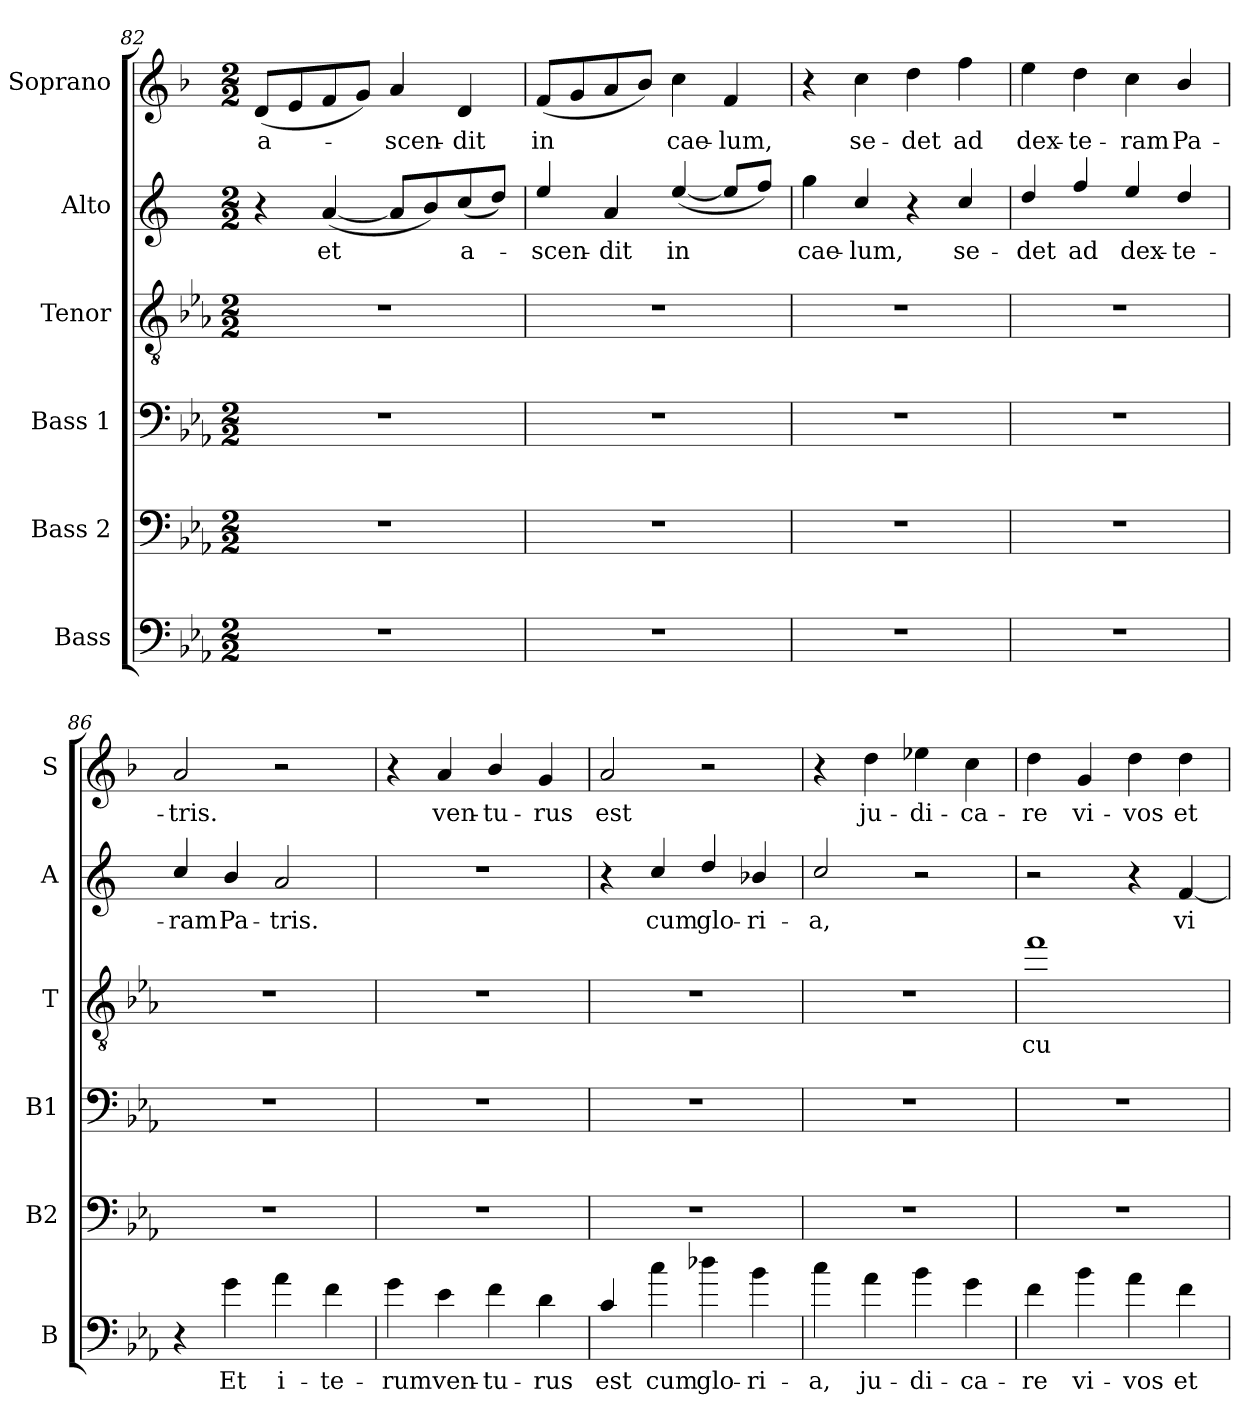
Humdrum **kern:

**kern	**text	**kern	**kern	**kern	**text	**kern	**text	**kern	**text
*part6	*part6	*part5	*part4	*part3	*part3	*part2	*part2	*part1	*part1
*staff6	*staff6	*staff5	*staff4	*staff3	*staff3	*staff2	*staff2	*staff1	*staff1
*I"Bass	*	*I"Bass 2	*I"Bass 1	*I"Tenor	*	*I"Alto	*	*I"Soprano	*
*I'B	*	*I'B2	*I'B1	*I'T	*	*I'A	*	*I'S	*
!!LO:LB:g=z
*clefF4	*	*clefF4	*clefF4	*clefGv2	*	*clefG2	*	*clefG2	*
*ITrd12c21	*	*ITrd12c21	*ITrd12c21	*ITrd8c14	*	*ITrd5c9	*	*ITrd1c2	*
*k[b-e-a-]	*	*k[b-e-a-]	*k[b-e-a-]	*k[b-e-a-]	*	*k[b-e-a-]	*	*k[b-e-a-]	*
*c:	*	*c:	*c:	*c:	*	*c:	*	*c:	*
*M2/2	*	*M2/2	*M2/2	*M2/2	*	*M2/2	*	*M2/2	*
=82	=82	=82	=82	=82	=82	=82	=82	=82	=82
!	!	!	!	!	!	!	!	!	!LO:LY:b
1r	.	1r	1r	1r	.	4r	.	(<8c/L	a-
.	.	.	.	.	.	.	.	8d/	.
!	!	!	!	!	!	!	!LO:LY:b	!	!
.	.	.	.	.	.	(<[4c/	et	8e-/	.
.	.	.	.	.	.	.	.	8f/J)	.
!	!	!	!	!	!	!	!	!	!LO:LY:b
.	.	.	.	.	.	8c/L]	.	4g/	-scen-
.	.	.	.	.	.	8d/)	.	.	.
!	!	!	!	!	!	!	!LO:LY:b	!	!LO:LY:b
.	.	.	.	.	.	(<8e-/	a-	4c/	-dit
.	.	.	.	.	.	8f/J)	.	.	.
=83	=83	=83	=83	=83	=83	=83	=83	=83	=83
!	!	!	!	!	!	!	!LO:LY:b	!	!LO:LY:b
1r	.	1r	1r	1r	.	4g/	-scen-	(<8e-/L	in
.	.	.	.	.	.	.	.	8f/	.
!	!	!	!	!	!	!	!LO:LY:b	!	!
.	.	.	.	.	.	4c/	-dit	8g/	.
.	.	.	.	.	.	.	.	8a-/J)	.
!	!	!	!	!	!	!	!LO:LY:b	!	!LO:LY:b
.	.	.	.	.	.	(<[4g/	in	4b-\	cae-
!	!	!	!	!	!	!	!	!	!LO:LY:b
.	.	.	.	.	.	8g/L]	.	4e-/	-lum,
.	.	.	.	.	.	8a-/J)	.	.	.
=84	=84	=84	=84	=84	=84	=84	=84	=84	=84
!	!	!	!	!	!	!	!LO:LY:b	!	!
1r	.	1r	1r	1r	.	4b-\	cae-	4r	.
!	!	!	!	!	!	!	!LO:LY:b	!	!LO:LY:b
.	.	.	.	.	.	4e-/	-lum,	4b-\	se-
!	!	!	!	!	!	!	!	!	!LO:LY:b
.	.	.	.	.	.	4r	.	4cc\	-det
!	!	!	!	!	!	!	!LO:LY:b	!	!LO:LY:b
.	.	.	.	.	.	4e-/	se-	4ee-\	ad
=85	=85	=85	=85	=85	=85	=85	=85	=85	=85
!	!	!	!	!	!	!	!LO:LY:b	!	!LO:LY:b
1r	.	1r	1r	1r	.	4f/	-det	4dd\	dex-
!	!	!	!	!	!	!	!LO:LY:b	!	!LO:LY:b
.	.	.	.	.	.	4a-/	ad	4cc\	-te-
!	!	!	!	!	!	!	!LO:LY:b	!	!LO:LY:b
.	.	.	.	.	.	4g/	dex-	4b-\	-ram
!	!	!	!	!	!	!	!LO:LY:b	!	!LO:LY:b
.	.	.	.	.	.	4f/	-te-	4a-/	Pa-
=86	=86	=86	=86	=86	=86	=86	=86	=86	=86
!	!	!	!	!	!	!	!LO:LY:b	!	!LO:LY:b
4r	.	1r	1r	1r	.	4e-/	-ram	2g/	-tris.
!	!LO:LY:b	!	!	!	!	!	!LO:LY:b	!	!
4G\	Et	.	.	.	.	4d/	Pa-	.	.
!	!LO:LY:b	!	!	!	!	!	!LO:LY:b	!	!
4A-\	i-	.	.	.	.	2c/	-tris.	2r	.
!	!LO:LY:b	!	!	!	!	!	!	!	!
4F\	-te-	.	.	.	.	.	.	.	.
=87	=87	=87	=87	=87	=87	=87	=87	=87	=87
!	!LO:LY:b	!	!	!	!	!	!	!	!
4G\	-rum	1r	1r	1r	.	1r	.	4r	.
!	!LO:LY:b	!	!	!	!	!	!	!	!LO:LY:b
4E-\	ven-	.	.	.	.	.	.	4g/	ven-
!	!LO:LY:b	!	!	!	!	!	!	!	!LO:LY:b
4F\	-tu-	.	.	.	.	.	.	4a-/	-tu-
!	!LO:LY:b	!	!	!	!	!	!	!	!LO:LY:b
4D\	-rus	.	.	.	.	.	.	4f/	-rus
=88	=88	=88	=88	=88	=88	=88	=88	=88	=88
!	!LO:LY:b	!	!	!	!	!	!	!	!LO:LY:b
4C/	est	1r	1r	1r	.	4r	.	2g/	est
!	!LO:LY:b	!	!	!	!	!	!LO:LY:b	!	!
4c\	cum	.	.	.	.	4e-/	cum	.	.
!	!LO:LY:b	!	!	!	!	!	!LO:LY:b	!	!
4d-X\	glo-	.	.	.	.	4f/	glo-	2r	.
!	!LO:LY:b	!	!	!	!	!	!LO:LY:b	!	!
4B-\	-ri-	.	.	.	.	4d-X/	-ri-	.	.
!!LO:PB:g=z
=89	=89	=89	=89	=89	=89	=89	=89	=89	=89
!	!LO:LY:b	!	!	!	!	!	!LO:LY:b	!	!
4c\	-a,	1r	1r	1r	.	2e-/	-a,	4r	.
!	!LO:LY:b	!	!	!	!	!	!	!	!LO:LY:b
4A-\	ju-	.	.	.	.	.	.	4cc\	ju-
!	!LO:LY:b	!	!	!	!	!	!	!	!LO:LY:b
4B-\	-di-	.	.	.	.	2r	.	4dd-X\	-di-
!	!LO:LY:b	!	!	!	!	!	!	!	!LO:LY:b
4G\	-ca-	.	.	.	.	.	.	4b-\	-ca-
=90	=90	=90	=90	=90	=90	=90	=90	=90	=90
!	!LO:LY:b	!	!	!	!LO:LY:b	!	!	!	!LO:LY:b
4F\	-re	1r	1r	1f	cu-	2r	.	4cc\	-re
!	!LO:LY:b	!	!	!	!	!	!	!	!LO:LY:b
4B-\	vi-	.	.	.	.	.	.	4f/	vi-
!	!LO:LY:b	!	!	!	!	!	!	!	!LO:LY:b
4A-\	-vos	.	.	.	.	4r	.	4cc\	-vos
!	!LO:LY:b	!	!	!	!	!	!LO:LY:b	!	!LO:LY:b
4F\	et	.	.	.	.	[4A-/	vi-	4cc\	et
=	=	=	=	=	=	=	=	=	=
*-	*-	*-	*-	*-	*-	*-	*-	*-	*-
